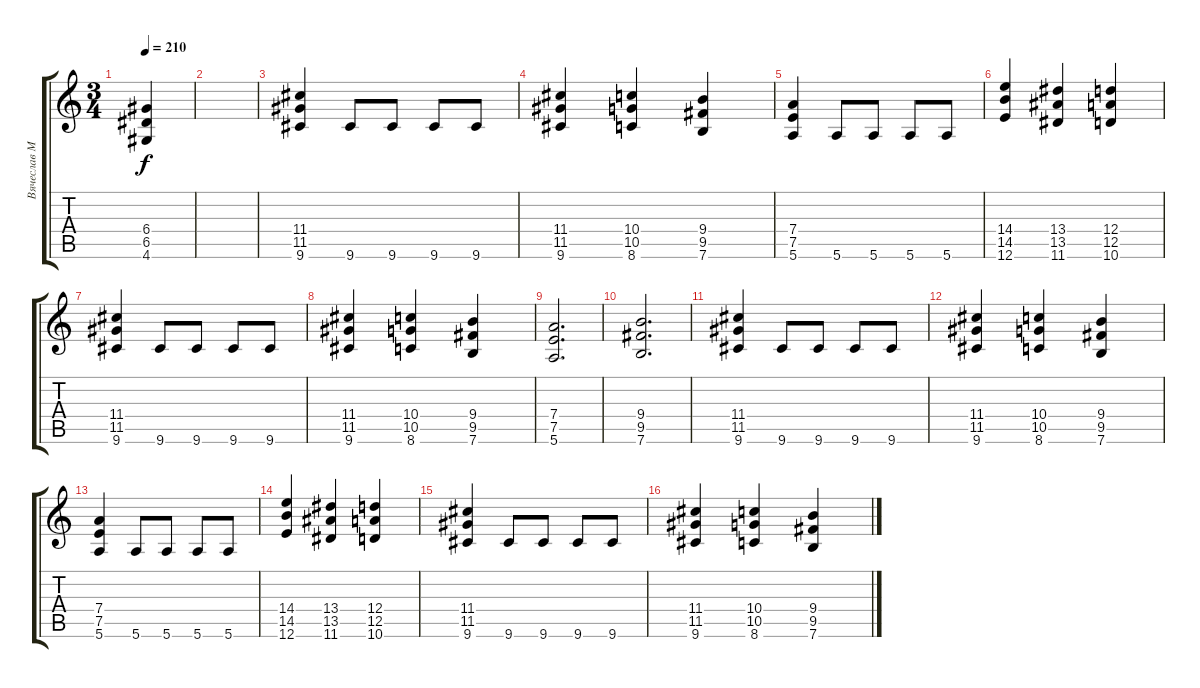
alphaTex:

\track ("Вячеслав Молчанов" "Вячеслав М") {instrument overdrivenguitar}
\staff {score tabs}
\tuning (E4 B3 G3 D3 A2 E2) {hide}
\ts (3 4)
\tempo 210
\clef g2
\ks c
(6.4 6.5 4.6).4{dy f} |
|
(11.4 11.5 9.6).4 9.6.8 9.6.8 9.6.8 9.6.8 |
(11.4 11.5 9.6).4 (10.4 10.5 8.6).4 (9.4 9.5 7.6).4 |
(7.4 7.5 5.6).4 5.6.8 5.6.8 5.6.8 5.6.8 |
(14.4 14.5 12.6).4 (13.4 13.5 11.6).4 (12.4 12.5 10.6).4 |
(11.4 11.5 9.6).4 9.6.8 9.6.8 9.6.8 9.6.8 |
(11.4 11.5 9.6).4 (10.4 10.5 8.6).4 (9.4 9.5 7.6).4 |
(7.4 7.5 5.6).2{d} |
(9.4 9.5 7.6).2{d} |
(11.4 11.5 9.6).4 9.6.8 9.6.8 9.6.8 9.6.8 |
(11.4 11.5 9.6).4 (10.4 10.5 8.6).4 (9.4 9.5 7.6).4 |
(7.4 7.5 5.6).4 5.6.8 5.6.8 5.6.8 5.6.8 |
(14.4 14.5 12.6).4 (13.4 13.5 11.6).4 (12.4 12.5 10.6).4 |
(11.4 11.5 9.6).4 9.6.8 9.6.8 9.6.8 9.6.8 |
(11.4 11.5 9.6).4 (10.4 10.5 8.6).4 (9.4 9.5 7.6).4
